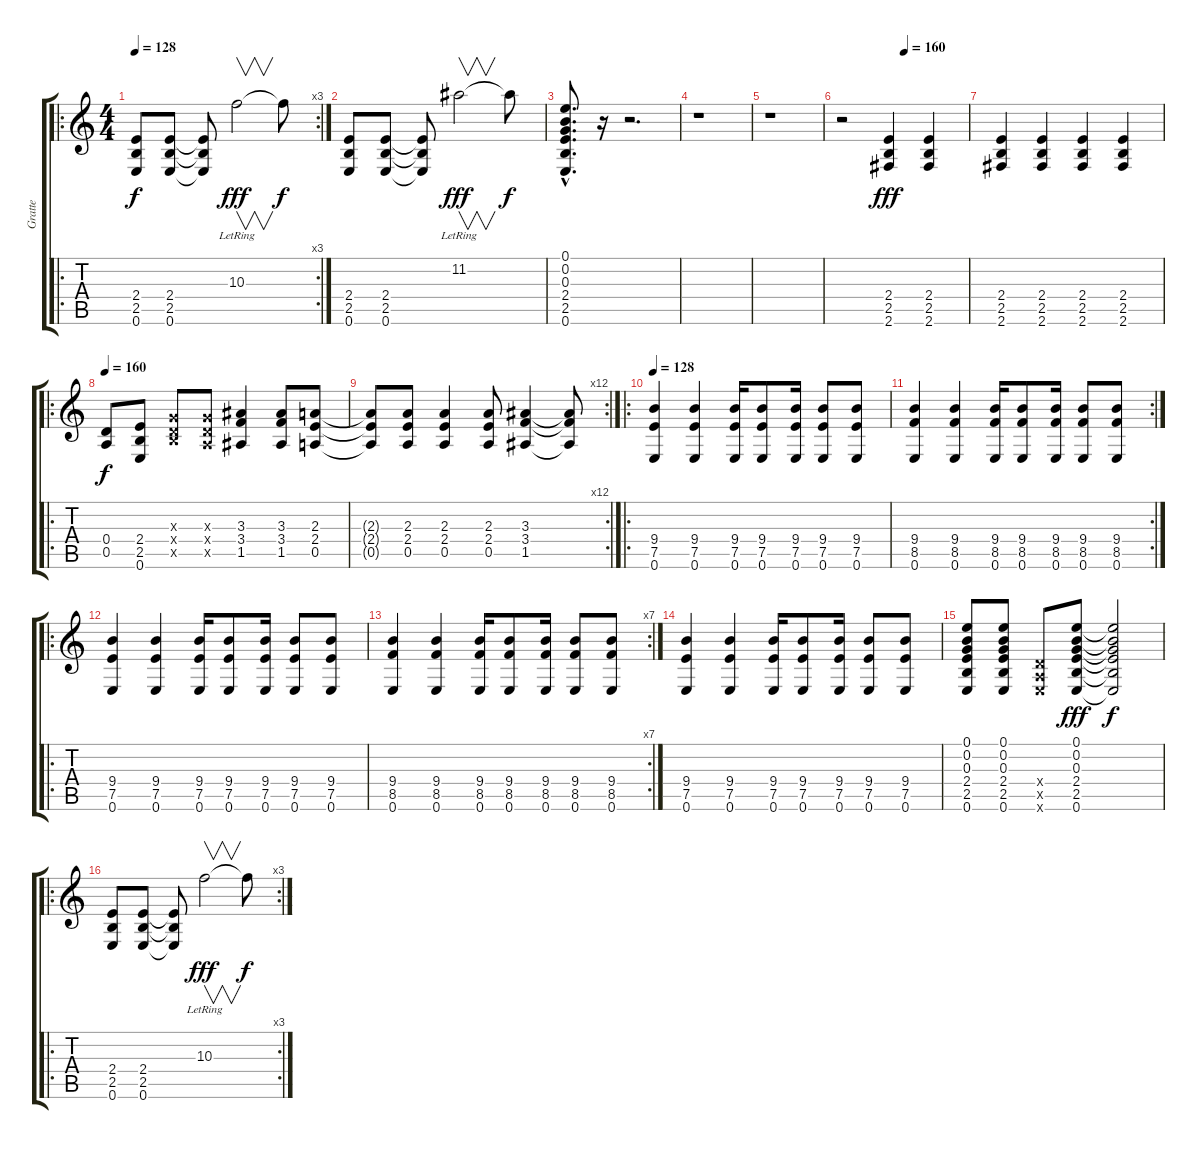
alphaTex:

\track ("Gratte" "Gratte") {instrument overdrivenguitar}
\staff {score tabs}
\tuning (E4 B3 G3 D3 A2 E2) {hide}
\ro
\rc 3
\ts (4 4)
\tempo 128
\clef g2
\ks c
(2.4 2.5 0.6).8{dy f} (2.4 2.5 0.6).8 (2.4{t} 2.5{t} 0.6{t}).8 10.3{lr}.2{v dy fff} 10.3{t}.8{dy f} |
(2.4 2.5 0.6).8 (2.4 2.5 0.6).8 (2.4{t} 2.5{t} 0.6{t}).8 11.2{lr}.2{v dy fff} 11.2{t}.8{dy f} |
(0.1{hac} 0.2{hac} 0.3{hac} 2.4{hac} 2.5{hac} 0.6{hac}).8{d instrument distortionguitar} r.16 r.2{d} |
r.1 |
r.1 |
\tempo (160 0.5)
r.2 (2.4 2.5 2.6).4{dy fff instrument distortionguitar} (2.4 2.5 2.6).4 |
(2.4 2.5 2.6).4 (2.4 2.5 2.6).4 (2.4 2.5 2.6).4 (2.4 2.5 2.6).4 |
\ro
\tempo 160
(0.4 0.5).8{dy f instrument overdrivenguitar} (2.4 2.5 0.6).8 (0.3{x} 0.4{x} 2.5{x}).8 (0.3{x} 0.4{x} 0.5{x}).8 (3.3 3.4 1.5).4 (3.3 3.4 1.5).8 (2.3 2.4 0.5).8 |
\rc 12
(2.3{t} 2.4{t} 0.5{t}).8 (2.3 2.4 0.5).8 (2.3 2.4 0.5).4 (2.3 2.4 0.5).8 (3.3 3.4 1.5).4 (3.3{t} 3.4{t} 1.5{t}).8 |
\ro
\tempo 128
(9.4 7.5 0.6).4 (9.4 7.5 0.6).4 (9.4 7.5 0.6).16 (9.4 7.5 0.6).8 (9.4 7.5 0.6).16 (9.4 7.5 0.6).8 (9.4 7.5 0.6).8 |
\rc 2
(9.4 8.5 0.6).4 (9.4 8.5 0.6).4 (9.4 8.5 0.6).16 (9.4 8.5 0.6).8 (9.4 8.5 0.6).16 (9.4 8.5 0.6).8 (9.4 8.5 0.6).8 |
\ro
(9.4 7.5 0.6).4 (9.4 7.5 0.6).4 (9.4 7.5 0.6).16 (9.4 7.5 0.6).8 (9.4 7.5 0.6).16 (9.4 7.5 0.6).8 (9.4 7.5 0.6).8 |
\rc 7
(9.4 8.5 0.6).4 (9.4 8.5 0.6).4 (9.4 8.5 0.6).16 (9.4 8.5 0.6).8 (9.4 8.5 0.6).16 (9.4 8.5 0.6).8 (9.4 8.5 0.6).8 |
(9.4 7.5 0.6).4 (9.4 7.5 0.6).4 (9.4 7.5 0.6).16 (9.4 7.5 0.6).8 (9.4 7.5 0.6).16 (9.4 7.5 0.6).8 (9.4 7.5 0.6).8 |
(0.1 0.2 0.3 2.4 2.5 0.6).8 (0.1 0.2 0.3 2.4 2.5 0.6).8 (0.4{x} 0.5{x} 0.6{x}).8 (0.1 0.2 0.3 2.4 2.5 0.6).8{dy fff} (0.1{t} 0.2{t} 0.3{t} 2.4{t} 2.5{t} 0.6{t}).2{dy f} |
\ro
\rc 3
(2.4 2.5 0.6).8 (2.4 2.5 0.6).8 (2.4{t} 2.5{t} 0.6{t}).8 10.3{lr}.2{v dy fff} 10.3{t}.8{dy f}
